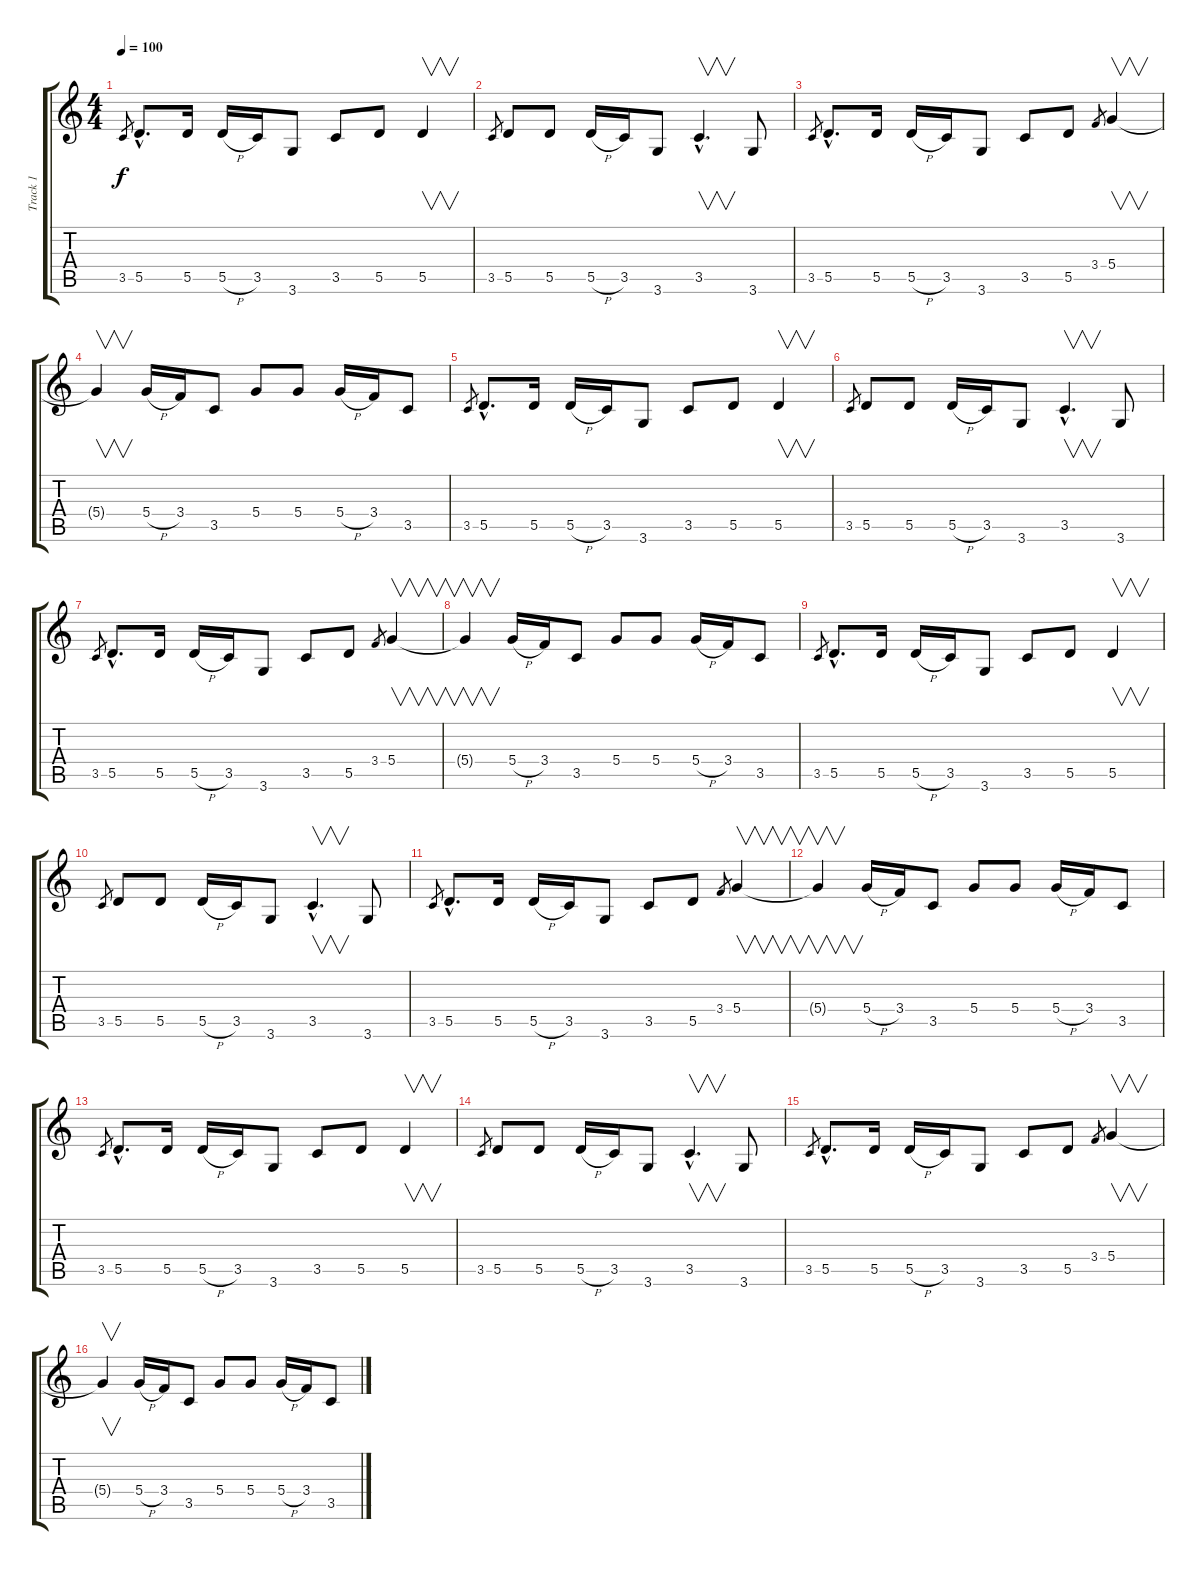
\track ("Track 1" "Track 1") {instrument distortionguitar}
\staff {score tabs}
\tuning (E4 B3 G3 D3 A2 E2) {hide}
\ts (4 4)
\tempo 100
\clef g2
\ks c
3.5.8{gr dy f} 5.5{hac}.8{d} 5.5.16 5.5{h}.16 3.5.16 3.6.8 3.5.8 5.5.8 5.5.4{v} |
3.5.8{gr} 5.5.8 5.5.8 5.5{h}.16 3.5.16 3.6.8 3.5{hac}.4{v d} 3.6.8 |
3.5.8{gr} 5.5{hac}.8{d} 5.5.16 5.5{h}.16 3.5.16 3.6.8 3.5.8 5.5.8 3.4.8{gr} 5.4.4{v} |
5.4{t}.4{v} 5.4{h}.16 3.4.16 3.5.8 5.4.8 5.4.8 5.4{h}.16 3.4.16 3.5.8 |
3.5.8{gr} 5.5{hac}.8{d} 5.5.16 5.5{h}.16 3.5.16 3.6.8 3.5.8 5.5.8 5.5.4{v} |
3.5.8{gr} 5.5.8 5.5.8 5.5{h}.16 3.5.16 3.6.8 3.5{hac}.4{v d} 3.6.8 |
3.5.8{gr} 5.5{hac}.8{d} 5.5.16 5.5{h}.16 3.5.16 3.6.8 3.5.8 5.5.8 3.4.8{gr} 5.4.4{v} |
5.4{t}.4{v} 5.4{h}.16 3.4.16 3.5.8 5.4.8 5.4.8 5.4{h}.16 3.4.16 3.5.8 |
3.5.8{gr} 5.5{hac}.8{d} 5.5.16 5.5{h}.16 3.5.16 3.6.8 3.5.8 5.5.8 5.5.4{v} |
3.5.8{gr} 5.5.8 5.5.8 5.5{h}.16 3.5.16 3.6.8 3.5{hac}.4{v d} 3.6.8 |
3.5.8{gr} 5.5{hac}.8{d} 5.5.16 5.5{h}.16 3.5.16 3.6.8 3.5.8 5.5.8 3.4.8{gr} 5.4.4{v} |
5.4{t}.4{v} 5.4{h}.16 3.4.16 3.5.8 5.4.8 5.4.8 5.4{h}.16 3.4.16 3.5.8 |
3.5.8{gr} 5.5{hac}.8{d} 5.5.16 5.5{h}.16 3.5.16 3.6.8 3.5.8 5.5.8 5.5.4{v} |
3.5.8{gr} 5.5.8 5.5.8 5.5{h}.16 3.5.16 3.6.8 3.5{hac}.4{v d} 3.6.8 |
3.5.8{gr} 5.5{hac}.8{d} 5.5.16 5.5{h}.16 3.5.16 3.6.8 3.5.8 5.5.8 3.4.8{gr} 5.4.4{v} |
5.4{t}.4{v} 5.4{h}.16 3.4.16 3.5.8 5.4.8 5.4.8 5.4{h}.16 3.4.16 3.5.8
